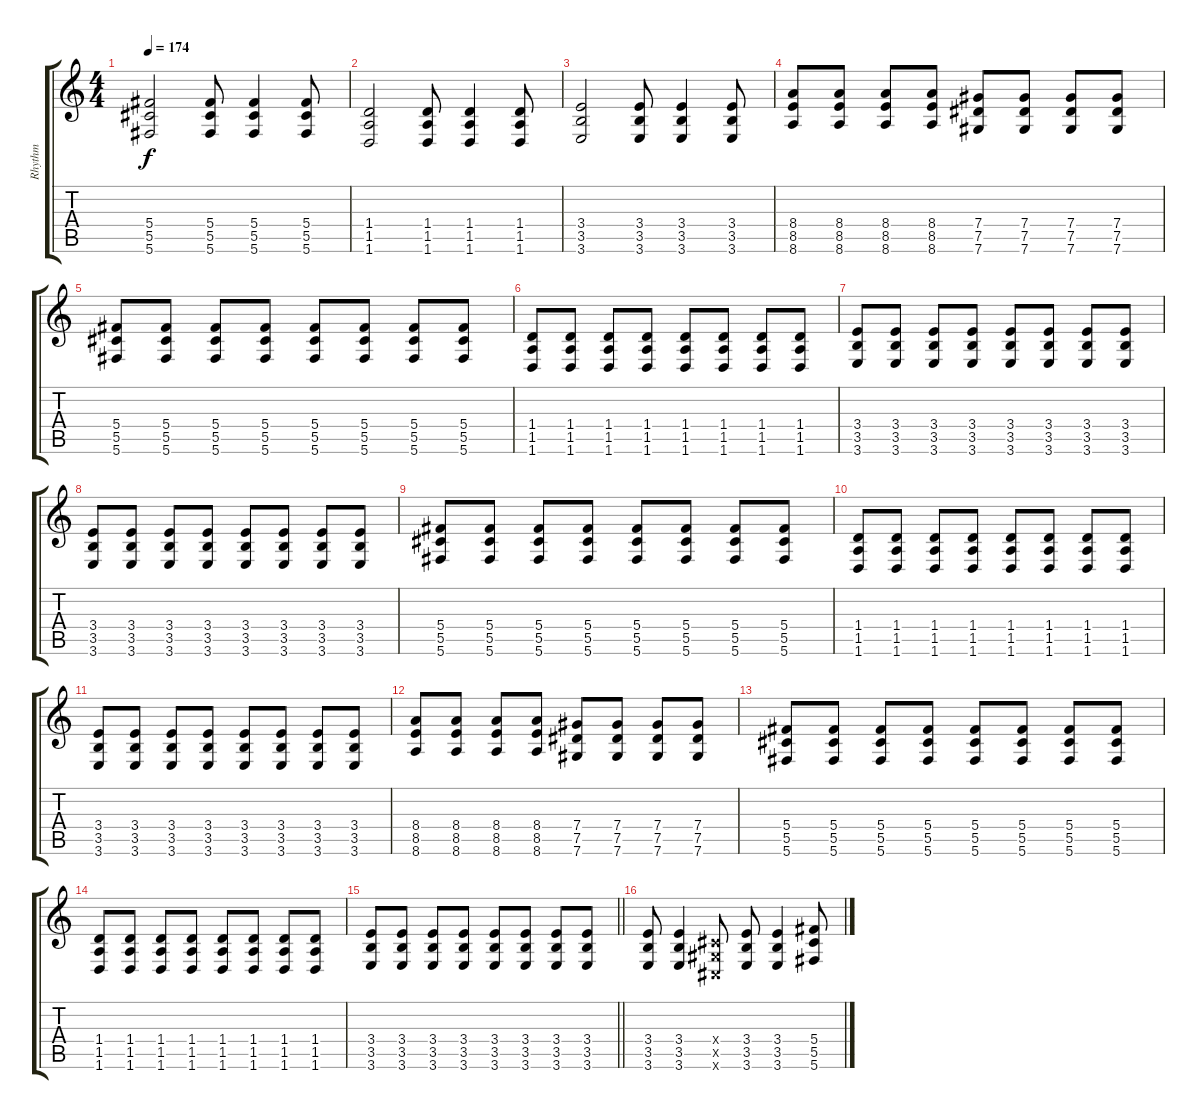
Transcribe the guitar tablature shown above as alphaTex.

\track ("Rhythm" "Rhythm") {instrument distortionguitar}
\staff {score tabs}
\tuning (Eb4 Bb3 Gb3 Db3 Ab2 Db2) {hide}
\ts (4 4)
\tempo 174
\clef g2
\ks c
(5.4 5.5 5.6).2{dy f} (5.4 5.5 5.6).8 (5.4 5.5 5.6).4 (5.4 5.5 5.6).8 |
(1.4 1.5 1.6).2 (1.4 1.5 1.6).8 (1.4 1.5 1.6).4 (1.4 1.5 1.6).8 |
(3.4 3.5 3.6).2 (3.4 3.5 3.6).8 (3.4 3.5 3.6).4 (3.4 3.5 3.6).8 |
(8.4 8.5 8.6).8 (8.4 8.5 8.6).8 (8.4 8.5 8.6).8 (8.4 8.5 8.6).8 (7.4 7.5 7.6).8 (7.4 7.5 7.6).8 (7.4 7.5 7.6).8 (7.4 7.5 7.6).8 |
(5.4 5.5 5.6).8 (5.4 5.5 5.6).8 (5.4 5.5 5.6).8 (5.4 5.5 5.6).8 (5.4 5.5 5.6).8 (5.4 5.5 5.6).8 (5.4 5.5 5.6).8 (5.4 5.5 5.6).8 |
(1.4 1.5 1.6).8 (1.4 1.5 1.6).8 (1.4 1.5 1.6).8 (1.4 1.5 1.6).8 (1.4 1.5 1.6).8 (1.4 1.5 1.6).8 (1.4 1.5 1.6).8 (1.4 1.5 1.6).8 |
(3.4 3.5 3.6).8 (3.4 3.5 3.6).8 (3.4 3.5 3.6).8 (3.4 3.5 3.6).8 (3.4 3.5 3.6).8 (3.4 3.5 3.6).8 (3.4 3.5 3.6).8 (3.4 3.5 3.6).8 |
(3.4 3.5 3.6).8 (3.4 3.5 3.6).8 (3.4 3.5 3.6).8 (3.4 3.5 3.6).8 (3.4 3.5 3.6).8 (3.4 3.5 3.6).8 (3.4 3.5 3.6).8 (3.4 3.5 3.6).8 |
(5.4 5.5 5.6).8 (5.4 5.5 5.6).8 (5.4 5.5 5.6).8 (5.4 5.5 5.6).8 (5.4 5.5 5.6).8 (5.4 5.5 5.6).8 (5.4 5.5 5.6).8 (5.4 5.5 5.6).8 |
(1.4 1.5 1.6).8 (1.4 1.5 1.6).8 (1.4 1.5 1.6).8 (1.4 1.5 1.6).8 (1.4 1.5 1.6).8 (1.4 1.5 1.6).8 (1.4 1.5 1.6).8 (1.4 1.5 1.6).8 |
(3.4 3.5 3.6).8 (3.4 3.5 3.6).8 (3.4 3.5 3.6).8 (3.4 3.5 3.6).8 (3.4 3.5 3.6).8 (3.4 3.5 3.6).8 (3.4 3.5 3.6).8 (3.4 3.5 3.6).8 |
(8.4 8.5 8.6).8 (8.4 8.5 8.6).8 (8.4 8.5 8.6).8 (8.4 8.5 8.6).8 (7.4 7.5 7.6).8 (7.4 7.5 7.6).8 (7.4 7.5 7.6).8 (7.4 7.5 7.6).8 |
(5.4 5.5 5.6).8 (5.4 5.5 5.6).8 (5.4 5.5 5.6).8 (5.4 5.5 5.6).8 (5.4 5.5 5.6).8 (5.4 5.5 5.6).8 (5.4 5.5 5.6).8 (5.4 5.5 5.6).8 |
(1.4 1.5 1.6).8 (1.4 1.5 1.6).8 (1.4 1.5 1.6).8 (1.4 1.5 1.6).8 (1.4 1.5 1.6).8 (1.4 1.5 1.6).8 (1.4 1.5 1.6).8 (1.4 1.5 1.6).8 |
\barLineRight lightlight
(3.4 3.5 3.6).8 (3.4 3.5 3.6).8 (3.4 3.5 3.6).8 (3.4 3.5 3.6).8 (3.4 3.5 3.6).8 (3.4 3.5 3.6).8 (3.4 3.5 3.6).8 (3.4 3.5 3.6).8 |
(3.4 3.5 3.6).8 (3.4 3.5 3.6).4 (0.4{x} 0.5{x} 0.6{x}).8 (3.4 3.5 3.6).8 (3.4 3.5 3.6).4 (5.4 5.5 5.6).8
